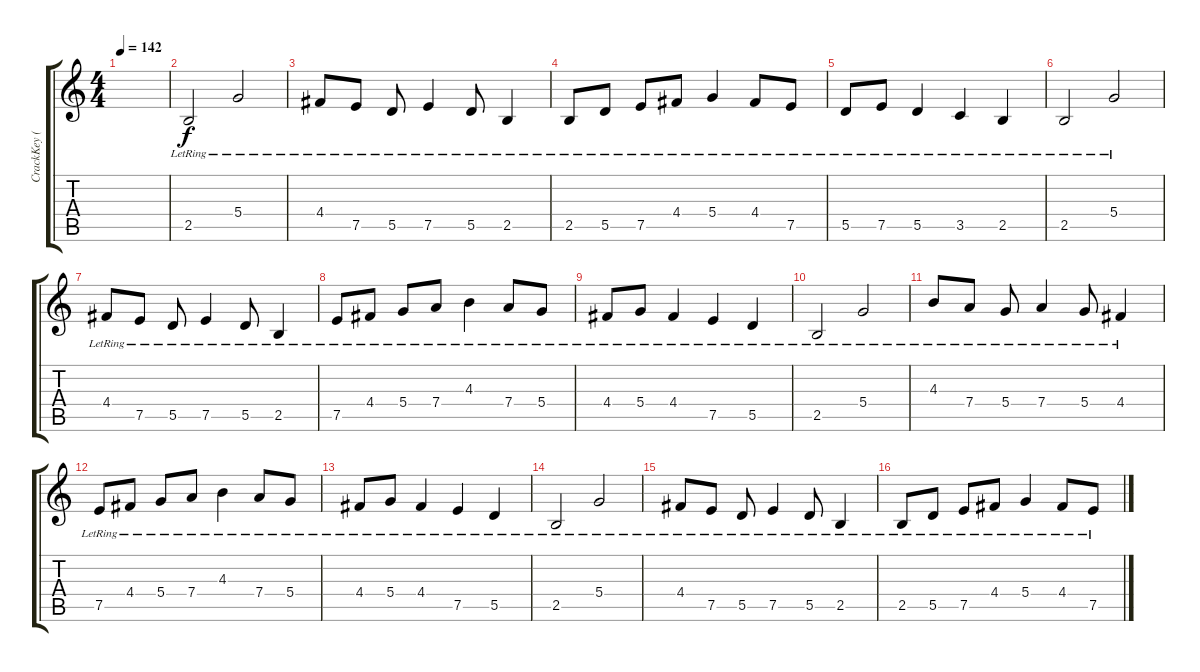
\track ("CrackKey (John)" "CrackKey (") {instrument acousticguitarsteel}
\staff {score tabs}
\tuning (E4 B3 G3 D3 A2 E2) {hide}
\ts (4 4)
\tempo 142
\clef g2
\ks c
|
2.5{lr}.2 5.4{lr}.2 |
4.4{lr}.8 7.5{lr}.8 5.5{lr}.8 7.5{lr}.4 5.5{lr}.8 2.5{lr}.4 |
2.5{lr}.8 5.5{lr}.8 7.5{lr}.8 4.4{lr}.8 5.4{lr}.4 4.4{lr}.8 7.5{lr}.8 |
5.5{lr}.8 7.5{lr}.8 5.5{lr}.4 3.5{lr}.4 2.5{lr}.4 |
2.5{lr}.2 5.4{lr}.2 |
4.4{lr}.8 7.5{lr}.8 5.5{lr}.8 7.5{lr}.4 5.5{lr}.8 2.5{lr}.4 |
7.5{lr}.8 4.4{lr}.8 5.4{lr}.8 7.4{lr}.8 4.3{lr}.4 7.4{lr}.8 5.4{lr}.8 |
4.4{lr}.8 5.4{lr}.8 4.4{lr}.4 7.5{lr}.4 5.5{lr}.4 |
2.5{lr}.2 5.4{lr}.2 |
4.3{lr}.8 7.4{lr}.8 5.4{lr}.8 7.4{lr}.4 5.4{lr}.8 4.4{lr}.4 |
7.5{lr}.8 4.4{lr}.8 5.4{lr}.8 7.4{lr}.8 4.3{lr}.4 7.4{lr}.8 5.4{lr}.8 |
4.4{lr}.8 5.4{lr}.8 4.4{lr}.4 7.5{lr}.4 5.5{lr}.4 |
2.5{lr}.2 5.4{lr}.2 |
4.4{lr}.8 7.5{lr}.8 5.5{lr}.8 7.5{lr}.4 5.5{lr}.8 2.5{lr}.4 |
2.5{lr}.8 5.5{lr}.8 7.5{lr}.8 4.4{lr}.8 5.4{lr}.4 4.4{lr}.8 7.5{lr}.8
